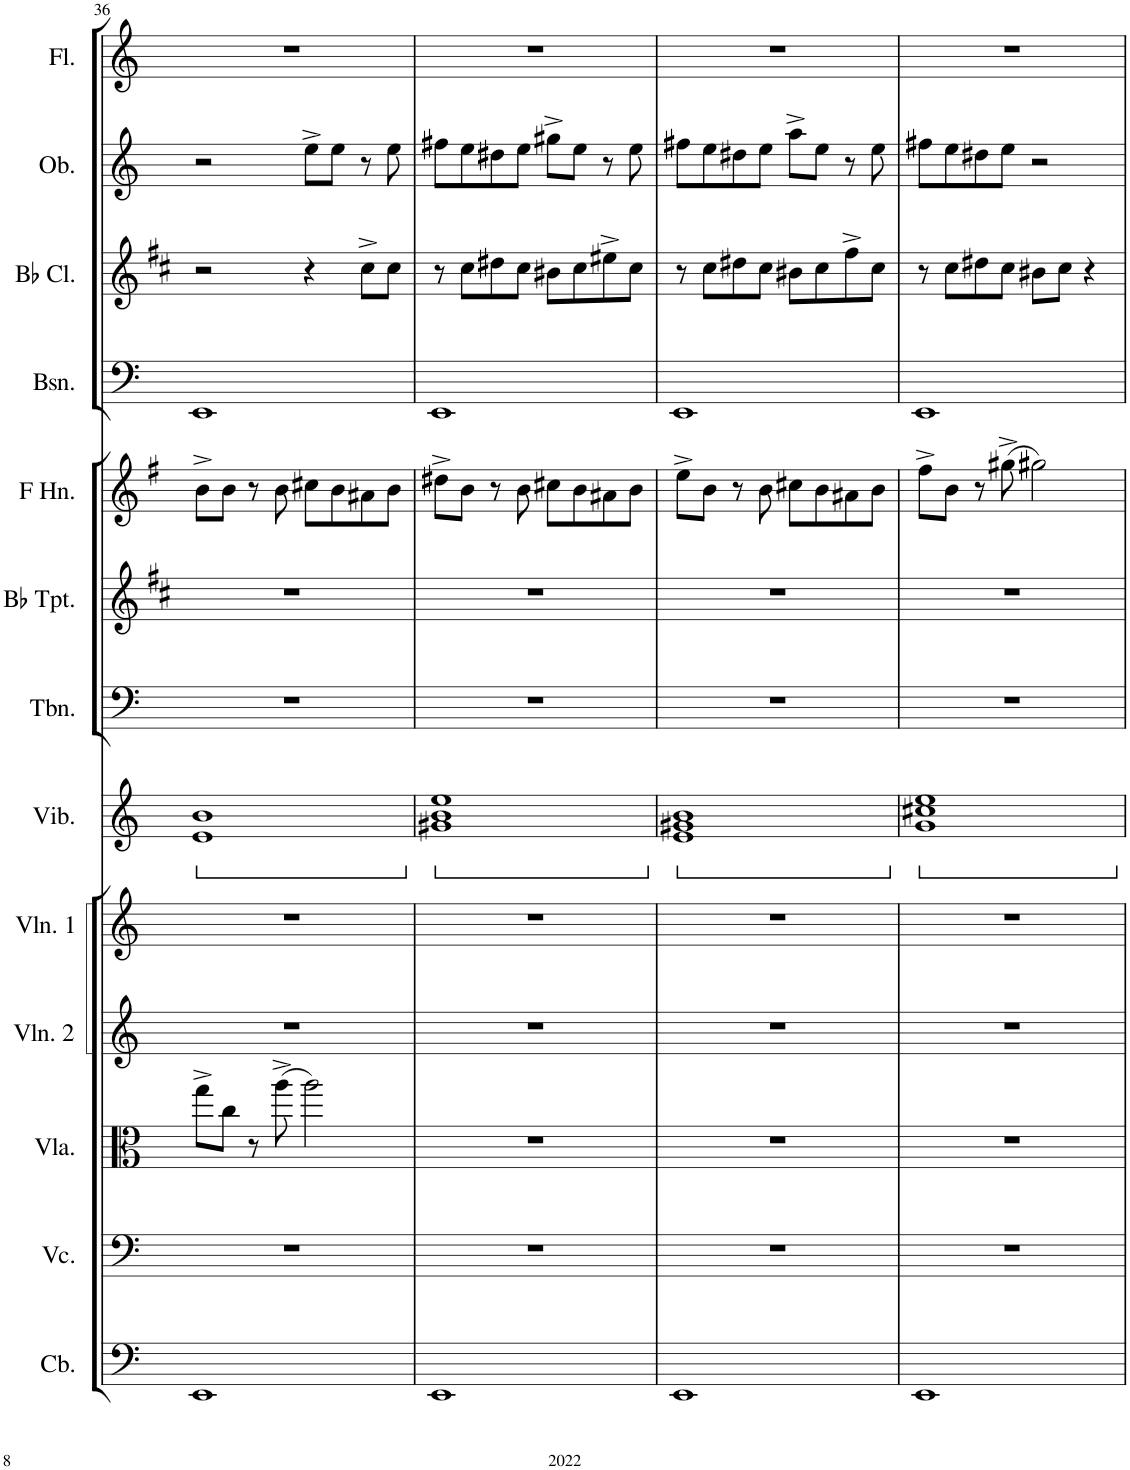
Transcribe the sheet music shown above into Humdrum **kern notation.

**kern	**kern	**kern	**kern	**kern	**kern	**kern	**kern	**kern	**kern	**kern	**kern	**kern
*part13	*part12	*part11	*part10	*part9	*part8	*part7	*part6	*part5	*part4	*part3	*part2	*part1
*staff13	*staff12	*staff11	*staff10	*staff9	*staff8	*staff7	*staff6	*staff5	*staff4	*staff3	*staff2	*staff1
*I"Contrabass	*I"Violoncello	*I"Viola	*I"Violin 2	*I"Violin 1	*I"Vibraphone	*I"Trombone	*I"Bb Trumpet	*I"Horn in F	*I"Bassoon	*I"Bb Clarinet	*I"Oboe	*I"Flute
*I'Cb.	*I'Vc.	*I'Vla.	*I'Vln. 2	*I'Vln. 1	*I'Vib.	*I'Tbn.	*I'Bb Tpt.	*	*I'Bsn.	*I'Bb Cl.	*I'Ob.	*I'Fl.
!!LO:PB:g=z
*clefF4	*clefF4	*clefC3	*clefG2	*clefG2	*clefG2	*clefF4	*clefG2	*clefG2	*clefF4	*clefG2	*clefG2	*clefG2
*Trd7c12	*	*	*	*	*	*	*Trd1c2	*Trd4c7	*	*Trd1c2	*	*
*k[]	*k[]	*k[]	*k[]	*k[]	*k[]	*k[]	*k[f#c#]	*k[f#]	*k[]	*k[f#c#]	*k[]	*k[]
*M2/2	*M2/2	*M2/2	*M2/2	*M2/2	*M2/2	*M2/2	*M2/2	*M2/2	*M2/2	*M2/2	*M2/2	*M2/2
*met(c|)	*met(c|)	*met(c|)	*met(c|)	*met(c|)	*met(c|)	*met(c|)	*met(c|)	*met(c|)	*met(c|)	*met(c|)	*met(c|)	*met(c|)
*	*	*	*	*	*ped	*	*	*	*	*	*	*
=36	=36	=36	=36	=36	=36	=36	=36	=36	=36	=36	=36	=36
1EE	1r	8gg^\L	1r	1r	1e 1b	1r	1r	8b^\L	1EE	2r	2r	1r
.	.	8cc\J	.	.	.	.	.	8b\J	.	.	.	.
.	.	8r	.	.	.	.	.	8r	.	.	.	.
.	.	(8aa^\	.	.	.	.	.	8b\	.	.	.	.
.	.	2aa\)	.	.	.	.	.	8cc#X\L	.	4r	8ee^\L	.
.	.	.	.	.	.	.	.	8b\	.	.	8ee\J	.
.	.	.	.	.	.	.	.	8a#X\	.	8cc#^\L	8r	.
.	.	.	.	.	.	.	.	8b\J	.	8cc#\J	8ee\	.
=37	=37	=37	=37	=37	=37	=37	=37	=37	=37	=37	=37	=37
*	*	*	*	*	*Xped	*	*	*	*	*	*	*
*	*	*	*	*	*ped	*	*	*	*	*	*	*
1EE	1r	1r	1r	1r	1g#X 1b 1ee	1r	1r	8dd#X^\L	1EE	8r	8ff#X\L	1r
.	.	.	.	.	.	.	.	8b\J	.	8cc#\L	8ee\	.
.	.	.	.	.	.	.	.	8r	.	8dd#X\	8dd#X\	.
.	.	.	.	.	.	.	.	8b\	.	8cc#\J	8ee\J	.
.	.	.	.	.	.	.	.	8cc#X\L	.	8b#X\L	8gg#X^\L	.
.	.	.	.	.	.	.	.	8b\	.	8cc#\	8ee\J	.
.	.	.	.	.	.	.	.	8a#X\	.	8ee#X^\	8r	.
.	.	.	.	.	.	.	.	8b\J	.	8cc#\J	8ee\	.
=38	=38	=38	=38	=38	=38	=38	=38	=38	=38	=38	=38	=38
*	*	*	*	*	*Xped	*	*	*	*	*	*	*
*	*	*	*	*	*ped	*	*	*	*	*	*	*
1EE	1r	1r	1r	1r	1e 1g#X 1b	1r	1r	8ee^\L	1EE	8r	8ff#X\L	1r
.	.	.	.	.	.	.	.	8b\J	.	8cc#\L	8ee\	.
.	.	.	.	.	.	.	.	8r	.	8dd#X\	8dd#X\	.
.	.	.	.	.	.	.	.	8b\	.	8cc#\J	8ee\J	.
.	.	.	.	.	.	.	.	8cc#X\L	.	8b#X\L	8aa^\L	.
.	.	.	.	.	.	.	.	8b\	.	8cc#\	8ee\J	.
.	.	.	.	.	.	.	.	8a#X\	.	8ff#^\	8r	.
.	.	.	.	.	.	.	.	8b\J	.	8cc#\J	8ee\	.
=39	=39	=39	=39	=39	=39	=39	=39	=39	=39	=39	=39	=39
*	*	*	*	*	*Xped	*	*	*	*	*	*	*
*	*	*	*	*	*ped	*	*	*	*	*	*	*
1EE	1r	1r	1r	1r	1g 1cc#X 1ee	1r	1r	8ff#^\L	1EE	8r	8ff#X\L	1r
.	.	.	.	.	.	.	.	8b\J	.	8cc#\L	8ee\	.
.	.	.	.	.	.	.	.	8r	.	8dd#X\	8dd#X\	.
.	.	.	.	.	.	.	.	(8gg#X^\	.	8cc#\J	8ee\J	.
.	.	.	.	.	.	.	.	2gg#X\)	.	8b#X\L	2r	.
.	.	.	.	.	.	.	.	.	.	8cc#\J	.	.
.	.	.	.	.	.	.	.	.	.	4r	.	.
*	*	*	*	*	*Xped	*	*	*	*	*	*	*
=	=	=	=	=	=	=	=	=	=	=	=	=
*-	*-	*-	*-	*-	*-	*-	*-	*-	*-	*-	*-	*-
